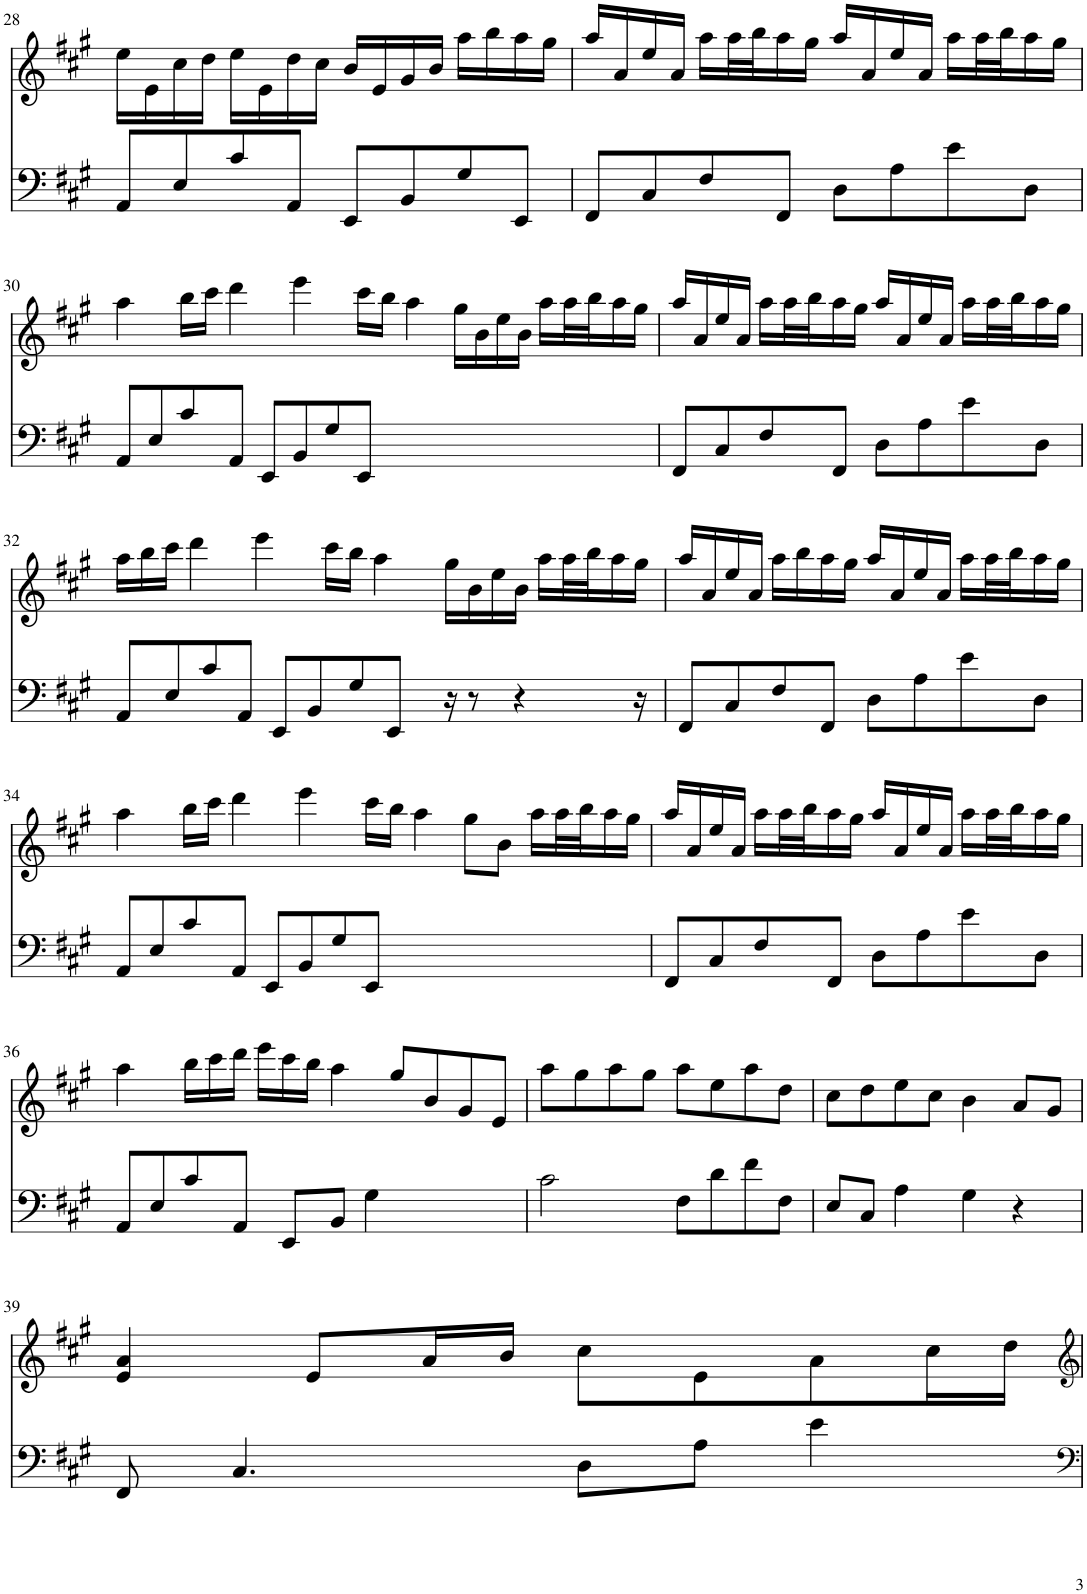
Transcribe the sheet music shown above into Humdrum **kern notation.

**kern	**kern
*part2	*part1
*staff2	*staff1
*I"Violoncello	*I"Violin
*I'V	*I'V
!!LO:PB:g=z
*clefF4	*clefG2
*k[f#c#g#]	*k[f#c#g#]
*M2/2	*M2/2
=28	=28
8AA/L	16ee\LL
.	16e\
8E/	16cc#\
.	16dd\JJ
8c#/	16ee\LL
.	16e\
8AA/J	16dd\
.	16cc#\JJ
8EE/L	16b/LL
.	16e/
8BB/	16g#/
.	16b/JJ
8G#/	16aa\LL
.	16bb\
8EE/J	16aa\
.	16gg#\JJ
=29	=29
8FF#/L	16aa/LL
.	16a/
8C#/	16ee/
.	16a/JJ
8F#/	16aa\LL
.	32aa\L
.	32bb\J
8FF#/J	16aa\
.	16gg#\JJ
8D\L	16aa/LL
.	16a/
8A\	16ee/
.	16a/JJ
8e\	16aa\LL
.	32aa\L
.	32bb\J
8D\J	16aa\
.	16gg#\JJ
!!LO:LB:g=z
=30	=30
8AA/L	4aa\
8E/	.
8c#/	16bb\LL
.	16ccc#\JJ
8AA/J	4ddd\
8EE/L	.
8BB/	4eee\
8G#/	.
8EE/J	16ccc#\LL
.	16bb\JJ
2.ryy	4aa\
.	16gg#\LL
.	16b\
.	16ee\
.	16b\JJ
.	16aa\LL
.	32aa\L
.	32bb\J
.	16aa\
.	16gg#\JJ
=31	=31
8FF#/L	16aa/LL
.	16a/
8C#/	16ee/
.	16a/JJ
8F#/	16aa\LL
.	32aa\L
.	32bb\J
8FF#/J	16aa\
.	16gg#\JJ
8D\L	16aa/LL
.	16a/
8A\	16ee/
.	16a/JJ
8e\	16aa\LL
.	32aa\L
.	32bb\J
8D\J	16aa\
.	16gg#\JJ
!!LO:LB:g=z
=32	=32
8AA/L	16aa\LL
.	16bb\
8E/	16ccc#\JJ
.	4ddd\
8c#/	.
8AA/J	.
.	4eee\
8EE/L	.
8BB/	.
.	16ccc#\LL
8G#/	16bb\JJ
.	[8.aa\
8EE/J	.
16ryy	16ryy
16r	16gg#\LL
8r	16b\
.	16ee\
4r	16b\JJ
.	16aa\LL
.	32aa\L
.	32bb\J
.	16aa\
16r	16gg#\JJ
=33	=33
8FF#/L	16aa/LL
.	16aa\]
8C#/	16a/
.	16ee/
8F#/	16a/JJ
.	16aa\LL
8FF#/J	16bb\
.	16aa\
8D\L	16gg#\JJ
.	16aa/LL
8A\	16a/
.	16ee/
8e\	16a/JJ
.	16aa\LL
8D\J	32aa\L
.	32bb\J
.	16aa\
16ryy	16gg#\JJ
!!LO:LB:g=z
=34	=34
8AA/L	4aa\
8E/	.
8c#/	16bb\LL
.	16ccc#\JJ
8AA/J	4ddd\
8EE/L	.
8BB/	4eee\
8G#/	.
8EE/J	16ccc#\LL
.	16bb\JJ
2.ryy	4aa\
.	8gg#\L
.	8b\J
.	16aa\LL
.	32aa\L
.	32bb\J
.	16aa\
.	16gg#\JJ
=35	=35
8FF#/L	16aa/LL
.	16a/
8C#/	16ee/
.	16a/JJ
8F#/	16aa\LL
.	32aa\L
.	32bb\J
8FF#/J	16aa\
.	16gg#\JJ
8D\L	16aa/LL
.	16a/
8A\	16ee/
.	16a/JJ
8e\	16aa\LL
.	32aa\L
.	32bb\J
8D\J	16aa\
.	16gg#\JJ
!!LO:LB:g=z
=36	=36
8AA/L	4aa\
8E/	.
8c#/	16bb\LL
.	16ccc#\
8AA/J	16ddd\JJ
.	16eee\LL
8EE/L	16ccc#\
.	16bb\JJ
8BB/J	4aa\
4G#\	.
.	8gg#/L
4.ryy	8b/
.	8g#/
.	8e/J
=37	=37
2c#\	8aa\L
.	8gg#\
.	8aa\
.	8gg#\J
8F#\L	8aa\L
8d\	8ee\
8f#\	8aa\
8F#\J	8dd\J
=38	=38
8E/L	8cc#\L
8C#/J	8dd\
4A\	8ee\
.	8cc#\J
4G#\	4b\
4r	8a/L
.	8g#/J
!!LO:LB:g=z
=39	=39
8FF#/	4e/ 4a/
4.C#/	.
.	8e/L
.	16a/L
.	16b/JJ
8D\L	8cc#\L
8A\J	8e\
4e\	8a\
.	16cc#\L
.	16dd\JJ
=	=
*-	*-
